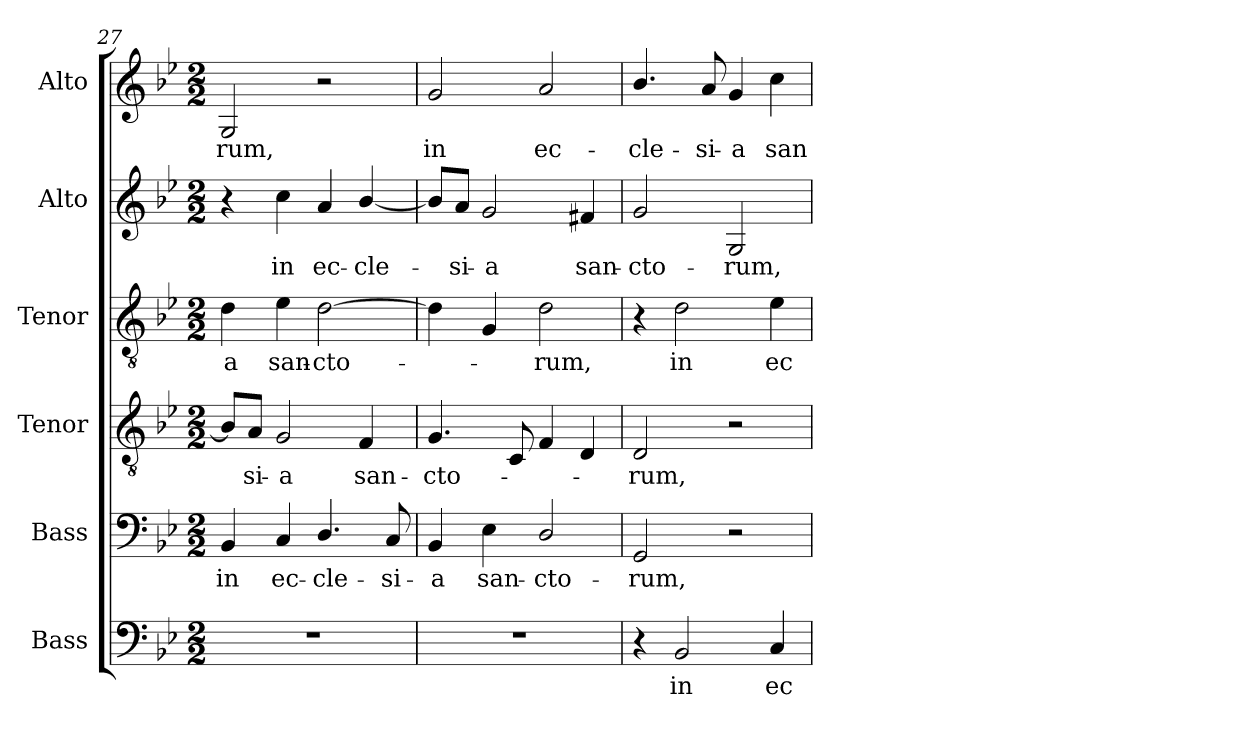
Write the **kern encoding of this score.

**kern	**text	**kern	**text	**kern	**text	**kern	**text	**kern	**text	**kern	**text
*part6	*part6	*part5	*part5	*part4	*part4	*part3	*part3	*part2	*part2	*part1	*part1
*staff6	*staff6	*staff5	*staff5	*staff4	*staff4	*staff3	*staff3	*staff2	*staff2	*staff1	*staff1
*I"Bass	*	*I"Bass	*	*I"Tenor	*	*I"Tenor	*	*I"Alto	*	*I"Alto	*
*I'B.	*	*I'B.	*	*I'T.	*	*I'T.	*	*I'A.	*	*I'A.	*
*clefF4	*	*clefF4	*	*clefGv2	*	*clefGv2	*	*clefG2	*	*clefG2	*
*	*	*	*	*ITrd7c12	*	*ITrd7c12	*	*	*	*	*
*k[b-e-]	*	*k[b-e-]	*	*k[b-e-]	*	*k[b-e-]	*	*k[b-e-]	*	*k[b-e-]	*
*B-:	*	*B-:	*	*B-:	*	*B-:	*	*B-:	*	*B-:	*
*M2/2	*	*M2/2	*	*M2/2	*	*M2/2	*	*M2/2	*	*M2/2	*
=27	=27	=27	=27	=27	=27	=27	=27	=27	=27	=27	=27
!	!	!	!LO:LY:b:color=#000000	!	!	!	!	!	!	!	!
!	!	!	!	!	!	!	!LO:LY:b:color=#000000	!	!	!	!
!	!	!	!	!	!	!	!	!	!	!	!LO:LY:b:color=#000000
1r	.	4BB-i/	in	8BB-i/L]	.	4Di\	-a	4r	.	2Gi/	-rum,
!	!	!	!	!	!LO:LY:b:color=#000000	!	!	!	!	!	!
.	.	.	.	8AAi/J	-si-	.	.	.	.	.	.
!	!	!	!LO:LY:b:color=#000000	!	!	!	!	!	!	!	!
!	!	!	!	!	!LO:LY:b:color=#000000	!	!	!	!	!	!
!	!	!	!	!	!	!	!LO:LY:b:color=#000000	!	!	!	!
!	!	!	!	!	!	!	!	!	!LO:LY:b:color=#000000	!	!
.	.	4Ci/	ec-	2GGi/	-a	4E-i\	san-	4cci\	in	.	.
!	!	!	!LO:LY:b:color=#000000	!	!	!	!	!	!	!	!
!	!	!	!	!	!	!	!LO:LY:b:color=#000000	!	!	!	!
!	!	!	!	!	!	!	!	!	!LO:LY:b:color=#000000	!	!
.	.	4.Di/	-cle-	.	.	[2Di\	-cto-	4ai/	ec-	2r	.
!	!	!	!	!	!LO:LY:b:color=#000000	!	!	!	!	!	!
!	!	!	!	!	!	!	!	!	!LO:LY:b:color=#000000	!	!
.	.	.	.	4FFi/	san-	.	.	[4b-i/	-cle-	.	.
!	!	!	!LO:LY:b:color=#000000	!	!	!	!	!	!	!	!
.	.	8Ci/	-si-	.	.	.	.	.	.	.	.
=28	=28	=28	=28	=28	=28	=28	=28	=28	=28	=28	=28
!	!	!	!LO:LY:b:color=#000000	!	!	!	!	!	!	!	!
!	!	!	!	!	!LO:LY:b:color=#000000	!	!	!	!	!	!
!	!	!	!	!	!	!	!	!	!	!	!LO:LY:b:color=#000000
1r	.	4BB-i/	-a	4.GGi/	-cto-	4Di\]	.	8b-i/L]	.	2gi/	in
!	!	!	!	!	!	!	!	!	!LO:LY:b:color=#000000	!	!
.	.	.	.	.	.	.	.	8ai/J	-si-	.	.
!	!	!	!LO:LY:b:color=#000000	!	!	!	!	!	!	!	!
!	!	!	!	!	!	!	!	!	!LO:LY:b:color=#000000	!	!
.	.	4E-i\	san-	.	.	4GGi/	.	2gi/	-a	.	.
.	.	.	.	8CCi/	.	.	.	.	.	.	.
!	!	!	!LO:LY:b:color=#000000	!	!	!	!	!	!	!	!
!	!	!	!	!	!	!	!LO:LY:b:color=#000000	!	!	!	!
!	!	!	!	!	!	!	!	!	!	!	!LO:LY:b:color=#000000
.	.	2Di/	-cto-	4FFi/	.	2Di\	-rum,	.	.	2ai/	ec-
!	!	!	!	!	!	!	!	!	!LO:LY:b:color=#000000	!	!
.	.	.	.	4DDi/	.	.	.	4f#Xi/	san-	.	.
=29	=29	=29	=29	=29	=29	=29	=29	=29	=29	=29	=29
!	!	!	!LO:LY:b:color=#000000	!	!	!	!	!	!	!	!
!	!	!	!	!	!LO:LY:b:color=#000000	!	!	!	!	!	!
!	!	!	!	!	!	!	!	!	!LO:LY:b:color=#000000	!	!
!	!	!	!	!	!	!	!	!	!	!	!LO:LY:b:color=#000000
4r	.	2GGi/	-rum,	2DDi/	-rum,	4r	.	2gi/	-cto-	4.b-i/	-cle-
!	!LO:LY:b:color=#000000	!	!	!	!	!	!	!	!	!	!
!	!	!	!	!	!	!	!LO:LY:b:color=#000000	!	!	!	!
2BB-i/	in	.	.	.	.	2Di\	in	.	.	.	.
!	!	!	!	!	!	!	!	!	!	!	!LO:LY:b:color=#000000
.	.	.	.	.	.	.	.	.	.	8ai/	-si-
!	!	!	!	!	!	!	!	!	!LO:LY:b:color=#000000	!	!
!	!	!	!	!	!	!	!	!	!	!	!LO:LY:b:color=#000000
.	.	2r	.	2r	.	.	.	2Gi/	-rum,	4gi/	-a
!	!LO:LY:b:color=#000000	!	!	!	!	!	!	!	!	!	!
!	!	!	!	!	!	!	!LO:LY:b:color=#000000	!	!	!	!
!	!	!	!	!	!	!	!	!	!	!	!LO:LY:b:color=#000000
4Ci/	ec-	.	.	.	.	4E-i\	ec-	.	.	4cci\	san-
=	=	=	=	=	=	=	=	=	=	=	=
*-	*-	*-	*-	*-	*-	*-	*-	*-	*-	*-	*-
